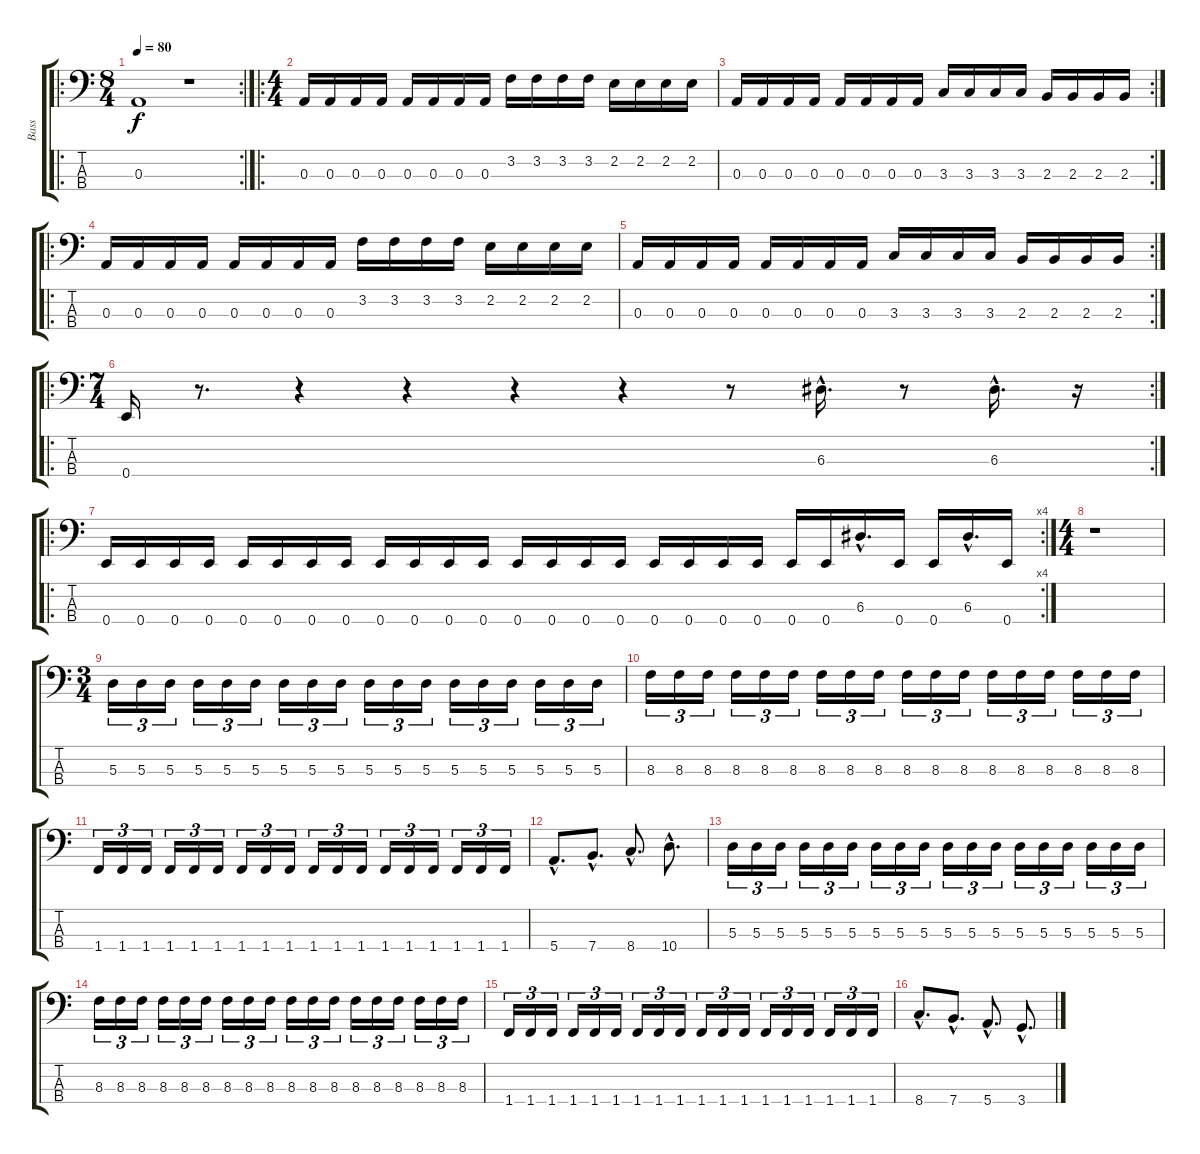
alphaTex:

\track ("Bass" "Bass") {instrument electricbassfinger}
\staff {score tabs}
\tuning (G2 D2 A1 E1) {hide}
\ro
\rc 2
\ts (8 4)
\tempo 80
\clef f4
\ks c
0.3.1{dy f} r.1 |
\ro
\ts (4 4)
0.3.16{volume 12 instrument synthbrass2} 0.3.16 0.3.16 0.3.16 0.3.16 0.3.16 0.3.16 0.3.16 3.2.16 3.2.16 3.2.16 3.2.16 2.2.16 2.2.16 2.2.16 2.2.16 |
\rc 2
0.3.16 0.3.16 0.3.16 0.3.16 0.3.16 0.3.16 0.3.16 0.3.16 3.3.16 3.3.16 3.3.16 3.3.16 2.3.16 2.3.16 2.3.16 2.3.16 |
\ro
0.3.16{volume 12 instrument synthbrass2} 0.3.16 0.3.16 0.3.16 0.3.16 0.3.16 0.3.16 0.3.16 3.2.16 3.2.16 3.2.16 3.2.16 2.2.16 2.2.16 2.2.16 2.2.16 |
\rc 2
0.3.16 0.3.16 0.3.16 0.3.16 0.3.16 0.3.16 0.3.16 0.3.16 3.3.16 3.3.16 3.3.16 3.3.16 2.3.16 2.3.16 2.3.16 2.3.16 |
\ro
\rc 2
\ts (7 4)
0.4.16{volume 14 instrument electricbassfinger} r.8{d} r.4 r.4 r.4 r.4 r.8 6.3{hac}.16{d} r.8 6.3{hac}.16{d} r.16 |
\ro
\rc 4
0.4.16 0.4.16 0.4.16 0.4.16 0.4.16 0.4.16 0.4.16 0.4.16 0.4.16 0.4.16 0.4.16 0.4.16 0.4.16 0.4.16 0.4.16 0.4.16 0.4.16 0.4.16 0.4.16 0.4.16 0.4.16 0.4.16 6.3{hac}.16{d} 0.4.16 0.4.16 6.3{hac}.16{d} 0.4.16 |
\ts (4 4)
r.1 |
\ts (3 4)
5.3.16{tu (3 2)} 5.3.16{tu (3 2)} 5.3.16{tu (3 2)} 5.3.16{tu (3 2)} 5.3.16{tu (3 2)} 5.3.16{tu (3 2)} 5.3.16{tu (3 2)} 5.3.16{tu (3 2)} 5.3.16{tu (3 2)} 5.3.16{tu (3 2)} 5.3.16{tu (3 2)} 5.3.16{tu (3 2)} 5.3.16{tu (3 2)} 5.3.16{tu (3 2)} 5.3.16{tu (3 2)} 5.3.16{tu (3 2)} 5.3.16{tu (3 2)} 5.3.16{tu (3 2)} |
8.3.16{tu (3 2)} 8.3.16{tu (3 2)} 8.3.16{tu (3 2)} 8.3.16{tu (3 2)} 8.3.16{tu (3 2)} 8.3.16{tu (3 2)} 8.3.16{tu (3 2)} 8.3.16{tu (3 2)} 8.3.16{tu (3 2)} 8.3.16{tu (3 2)} 8.3.16{tu (3 2)} 8.3.16{tu (3 2)} 8.3.16{tu (3 2)} 8.3.16{tu (3 2)} 8.3.16{tu (3 2)} 8.3.16{tu (3 2)} 8.3.16{tu (3 2)} 8.3.16{tu (3 2)} |
1.4.16{tu (3 2)} 1.4.16{tu (3 2)} 1.4.16{tu (3 2)} 1.4.16{tu (3 2)} 1.4.16{tu (3 2)} 1.4.16{tu (3 2)} 1.4.16{tu (3 2)} 1.4.16{tu (3 2)} 1.4.16{tu (3 2)} 1.4.16{tu (3 2)} 1.4.16{tu (3 2)} 1.4.16{tu (3 2)} 1.4.16{tu (3 2)} 1.4.16{tu (3 2)} 1.4.16{tu (3 2)} 1.4.16{tu (3 2)} 1.4.16{tu (3 2)} 1.4.16{tu (3 2)} |
5.4{hac}.8{d} 7.4{hac}.8{d} 8.4{hac}.8{d} 10.4{hac}.8{d} |
5.3.16{tu (3 2)} 5.3.16{tu (3 2)} 5.3.16{tu (3 2)} 5.3.16{tu (3 2)} 5.3.16{tu (3 2)} 5.3.16{tu (3 2)} 5.3.16{tu (3 2)} 5.3.16{tu (3 2)} 5.3.16{tu (3 2)} 5.3.16{tu (3 2)} 5.3.16{tu (3 2)} 5.3.16{tu (3 2)} 5.3.16{tu (3 2)} 5.3.16{tu (3 2)} 5.3.16{tu (3 2)} 5.3.16{tu (3 2)} 5.3.16{tu (3 2)} 5.3.16{tu (3 2)} |
8.3.16{tu (3 2)} 8.3.16{tu (3 2)} 8.3.16{tu (3 2)} 8.3.16{tu (3 2)} 8.3.16{tu (3 2)} 8.3.16{tu (3 2)} 8.3.16{tu (3 2)} 8.3.16{tu (3 2)} 8.3.16{tu (3 2)} 8.3.16{tu (3 2)} 8.3.16{tu (3 2)} 8.3.16{tu (3 2)} 8.3.16{tu (3 2)} 8.3.16{tu (3 2)} 8.3.16{tu (3 2)} 8.3.16{tu (3 2)} 8.3.16{tu (3 2)} 8.3.16{tu (3 2)} |
1.4.16{tu (3 2)} 1.4.16{tu (3 2)} 1.4.16{tu (3 2)} 1.4.16{tu (3 2)} 1.4.16{tu (3 2)} 1.4.16{tu (3 2)} 1.4.16{tu (3 2)} 1.4.16{tu (3 2)} 1.4.16{tu (3 2)} 1.4.16{tu (3 2)} 1.4.16{tu (3 2)} 1.4.16{tu (3 2)} 1.4.16{tu (3 2)} 1.4.16{tu (3 2)} 1.4.16{tu (3 2)} 1.4.16{tu (3 2)} 1.4.16{tu (3 2)} 1.4.16{tu (3 2)} |
8.4{hac}.8{d} 7.4{hac}.8{d} 5.4{hac}.8{d} 3.4{hac}.8{d}
